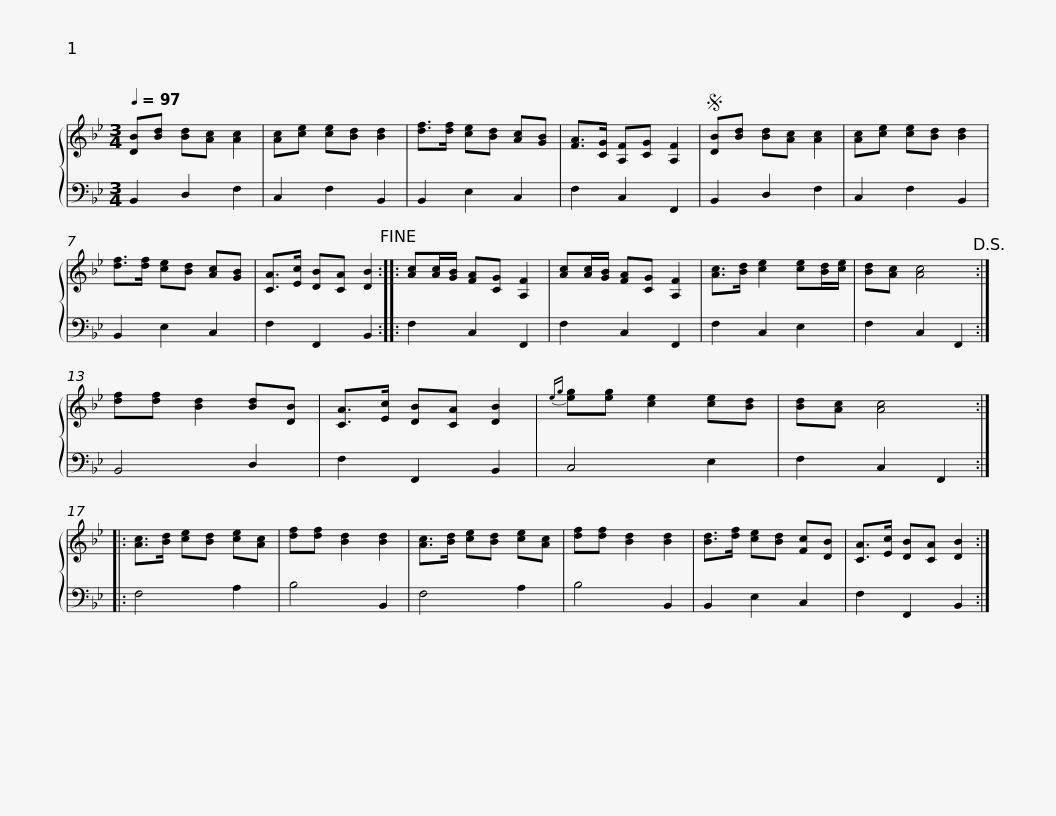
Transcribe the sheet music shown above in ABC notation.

X:1
%%score { 1 | 2 }
L:1/8
Q:1/4=97
M:3/4
I:linebreak $
K:Bb
V:1 treble
V:2 bass
V:1
 [DB][Bd] [Bd][Ac] [Ac]2 | [Ac][ce] [ce][Bd] [Bd]2 | [df]>[df] [ce][Bd] [Ac][GB] | [FA]>[CG] [A,F][CG] [A,F]2 |S [DB][Bd] [Bd][Ac] [Ac]2 | %5
 [Ac][ce] [ce][Bd] [Bd]2 | [df]>[df] [ce][Bd] [Ac][GB] |$ [CA]>[Ec] [DB][CA] [DB]2!fine! :: [Ac][Ac]/[GB]/ [FA][CG] [A,F]2 | [Ac][Ac]/[GB]/ [FA][CG] [A,F]2 | %10
 [Ac]>[Bd] [ce]2 [ce][Bd]/[ce]/ | [Bd][Ac] [Ac]4!D.S.! :| [df][df] [Bd]2 [Bd][DB] | [CA]>[Ec] [DB][CA] [DB]2 |${eg} [eg][eg] [ce]2 [ce][Bd] | %15
 [Bd][Ac] [Ac]4 :: [Ac]>[Bd] [ce][Bd] [ce][Ac] | [df][df] [Bd]2 [Bd]2 | [Ac]>[Bd] [ce][Bd] [ce][Ac] | [df][df] [Bd]2 [Bd]2 | %20
 [Bd]>[df] [ce][Bd] [Fc][DB] |$ [CA]>[Ec] [DB][CA] [DB]2 :| %22
V:2
 B,,2 D,2 F,2 | C,2 F,2 B,,2 | B,,2 E,2 C,2 | F,2 C,2 F,,2 | B,,2 D,2 F,2 | %5
 C,2 F,2 B,,2 | B,,2 E,2 C,2 |$ F,2 F,,2 B,,2 :: F,2 C,2 F,,2 | F,2 C,2 F,,2 | %10
 F,2 C,2 E,2 | F,2 C,2 F,,2 :| B,,4 D,2 | F,2 F,,2 B,,2 |$ C,4 E,2 | %15
 F,2 C,2 F,,2 :: F,4 A,2 | B,4 B,,2 | F,4 A,2 | B,4 B,,2 | %20
 B,,2 E,2 C,2 |$ F,2 F,,2 B,,2 :| %22
